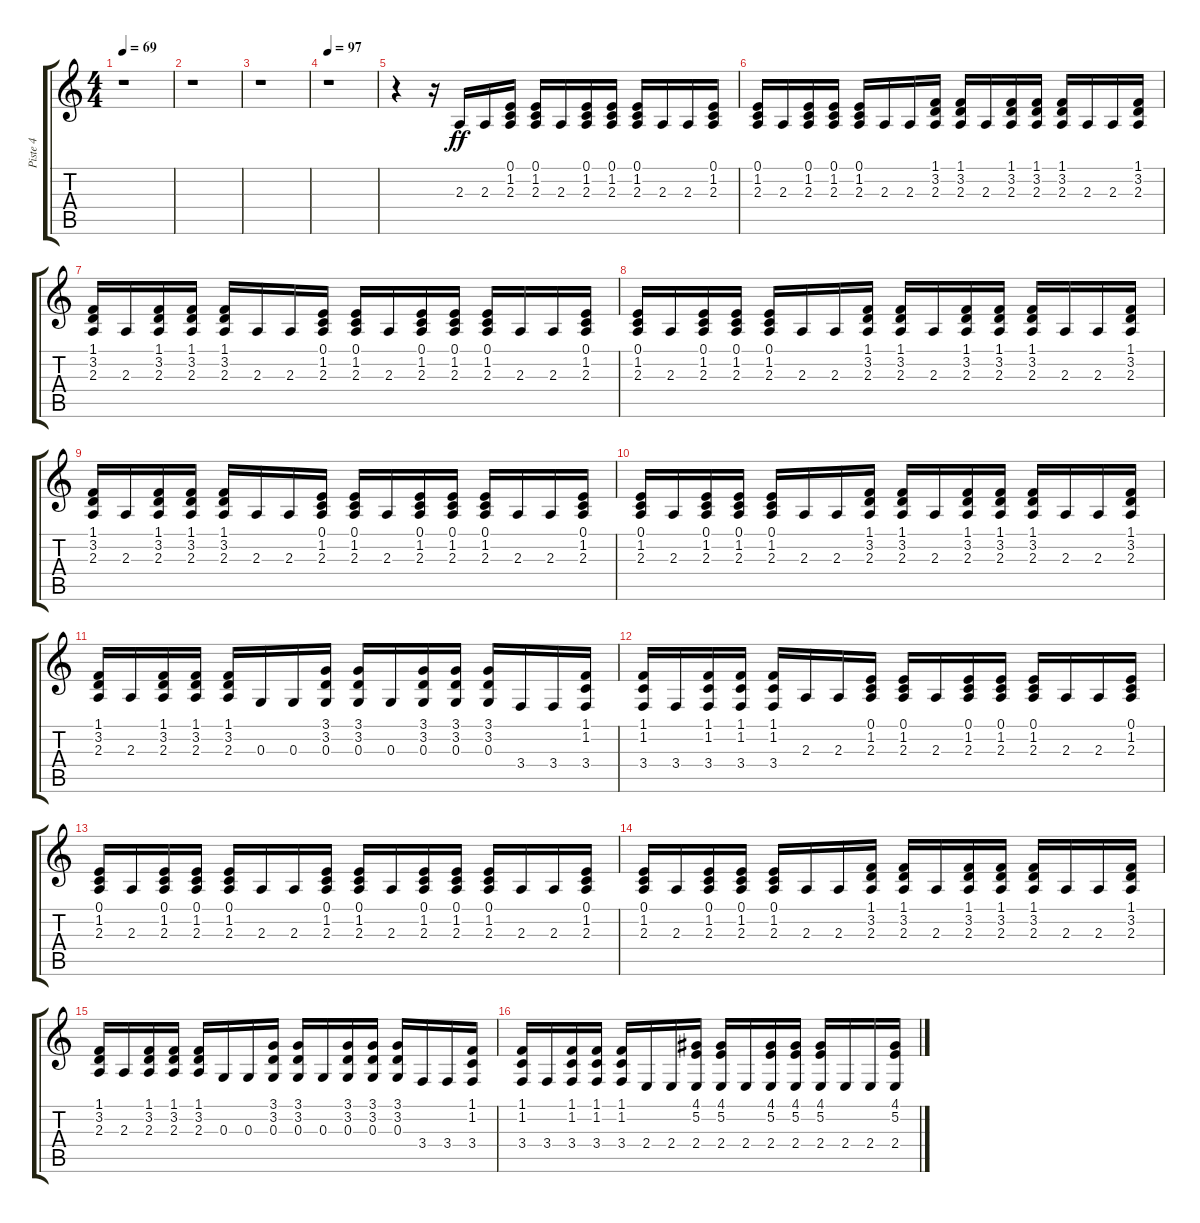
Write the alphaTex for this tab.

\track ("Piste 4" "Piste 4") {instrument lead2sawtooth}
\staff {score tabs}
\tuning (E4 B3 G3 D3 A2 E2) {hide}
\ts (4 4)
\tempo 69
\clef g2
\ks c
r.1{dy ff instrument lead2sawtooth} |
r.1 |
r.1 |
\tempo 97
r.1 |
r.4 r.16 2.3.16 2.3.16 (0.1 1.2 2.3).16 (0.1 1.2 2.3).16 2.3.16 (0.1 1.2 2.3).16 (0.1 1.2 2.3).16 (0.1 1.2 2.3).16 2.3.16 2.3.16 (0.1 1.2 2.3).16 |
(0.1 1.2 2.3).16 2.3.16 (0.1 1.2 2.3).16 (0.1 1.2 2.3).16 (0.1 1.2 2.3).16 2.3.16 2.3.16 (1.1 3.2 2.3).16 (1.1 3.2 2.3).16 2.3.16 (1.1 3.2 2.3).16 (1.1 3.2 2.3).16 (1.1 3.2 2.3).16 2.3.16 2.3.16 (1.1 3.2 2.3).16 |
(1.1 3.2 2.3).16 2.3.16 (1.1 3.2 2.3).16 (1.1 3.2 2.3).16 (1.1 3.2 2.3).16 2.3.16 2.3.16 (0.1 1.2 2.3).16 (0.1 1.2 2.3).16 2.3.16 (0.1 1.2 2.3).16 (0.1 1.2 2.3).16 (0.1 1.2 2.3).16 2.3.16 2.3.16 (0.1 1.2 2.3).16 |
(0.1 1.2 2.3).16 2.3.16 (0.1 1.2 2.3).16 (0.1 1.2 2.3).16 (0.1 1.2 2.3).16 2.3.16 2.3.16 (1.1 3.2 2.3).16 (1.1 3.2 2.3).16 2.3.16 (1.1 3.2 2.3).16 (1.1 3.2 2.3).16 (1.1 3.2 2.3).16 2.3.16 2.3.16 (1.1 3.2 2.3).16 |
(1.1 3.2 2.3).16 2.3.16 (1.1 3.2 2.3).16 (1.1 3.2 2.3).16 (1.1 3.2 2.3).16 2.3.16 2.3.16 (0.1 1.2 2.3).16 (0.1 1.2 2.3).16 2.3.16 (0.1 1.2 2.3).16 (0.1 1.2 2.3).16 (0.1 1.2 2.3).16 2.3.16 2.3.16 (0.1 1.2 2.3).16 |
(0.1 1.2 2.3).16 2.3.16 (0.1 1.2 2.3).16 (0.1 1.2 2.3).16 (0.1 1.2 2.3).16 2.3.16 2.3.16 (1.1 3.2 2.3).16 (1.1 3.2 2.3).16 2.3.16 (1.1 3.2 2.3).16 (1.1 3.2 2.3).16 (1.1 3.2 2.3).16 2.3.16 2.3.16 (1.1 3.2 2.3).16 |
(1.1 3.2 2.3).16 2.3.16 (1.1 3.2 2.3).16 (1.1 3.2 2.3).16 (1.1 3.2 2.3).16 0.3.16 0.3.16 (3.1 3.2 0.3).16 (3.1 3.2 0.3).16 0.3.16 (3.1 3.2 0.3).16 (3.1 3.2 0.3).16 (3.1 3.2 0.3).16 3.4.16 3.4.16 (1.1 1.2 3.4).16 |
(1.1 1.2 3.4).16 3.4.16 (1.1 1.2 3.4).16 (1.1 1.2 3.4).16 (1.1 1.2 3.4).16 2.3.16 2.3.16 (0.1 1.2 2.3).16 (0.1 1.2 2.3).16 2.3.16 (0.1 1.2 2.3).16 (0.1 1.2 2.3).16 (0.1 1.2 2.3).16 2.3.16 2.3.16 (0.1 1.2 2.3).16 |
(0.1 1.2 2.3).16 2.3.16 (0.1 1.2 2.3).16 (0.1 1.2 2.3).16 (0.1 1.2 2.3).16 2.3.16 2.3.16 (0.1 1.2 2.3).16 (0.1 1.2 2.3).16 2.3.16 (0.1 1.2 2.3).16 (0.1 1.2 2.3).16 (0.1 1.2 2.3).16 2.3.16 2.3.16 (0.1 1.2 2.3).16 |
(0.1 1.2 2.3).16 2.3.16 (0.1 1.2 2.3).16 (0.1 1.2 2.3).16 (0.1 1.2 2.3).16 2.3.16 2.3.16 (1.1 3.2 2.3).16 (1.1 3.2 2.3).16 2.3.16 (1.1 3.2 2.3).16 (1.1 3.2 2.3).16 (1.1 3.2 2.3).16 2.3.16 2.3.16 (1.1 3.2 2.3).16 |
(1.1 3.2 2.3).16 2.3.16 (1.1 3.2 2.3).16 (1.1 3.2 2.3).16 (1.1 3.2 2.3).16 0.3.16 0.3.16 (3.1 3.2 0.3).16 (3.1 3.2 0.3).16 0.3.16 (3.1 3.2 0.3).16 (3.1 3.2 0.3).16 (3.1 3.2 0.3).16 3.4.16 3.4.16 (1.1 1.2 3.4).16 |
(1.1 1.2 3.4).16 3.4.16 (1.1 1.2 3.4).16 (1.1 1.2 3.4).16 (1.1 1.2 3.4).16 2.4.16 2.4.16 (4.1 5.2 2.4).16 (4.1 5.2 2.4).16 2.4.16 (4.1 5.2 2.4).16 (4.1 5.2 2.4).16 (4.1 5.2 2.4).16 2.4.16 2.4.16 (4.1 5.2 2.4).16
